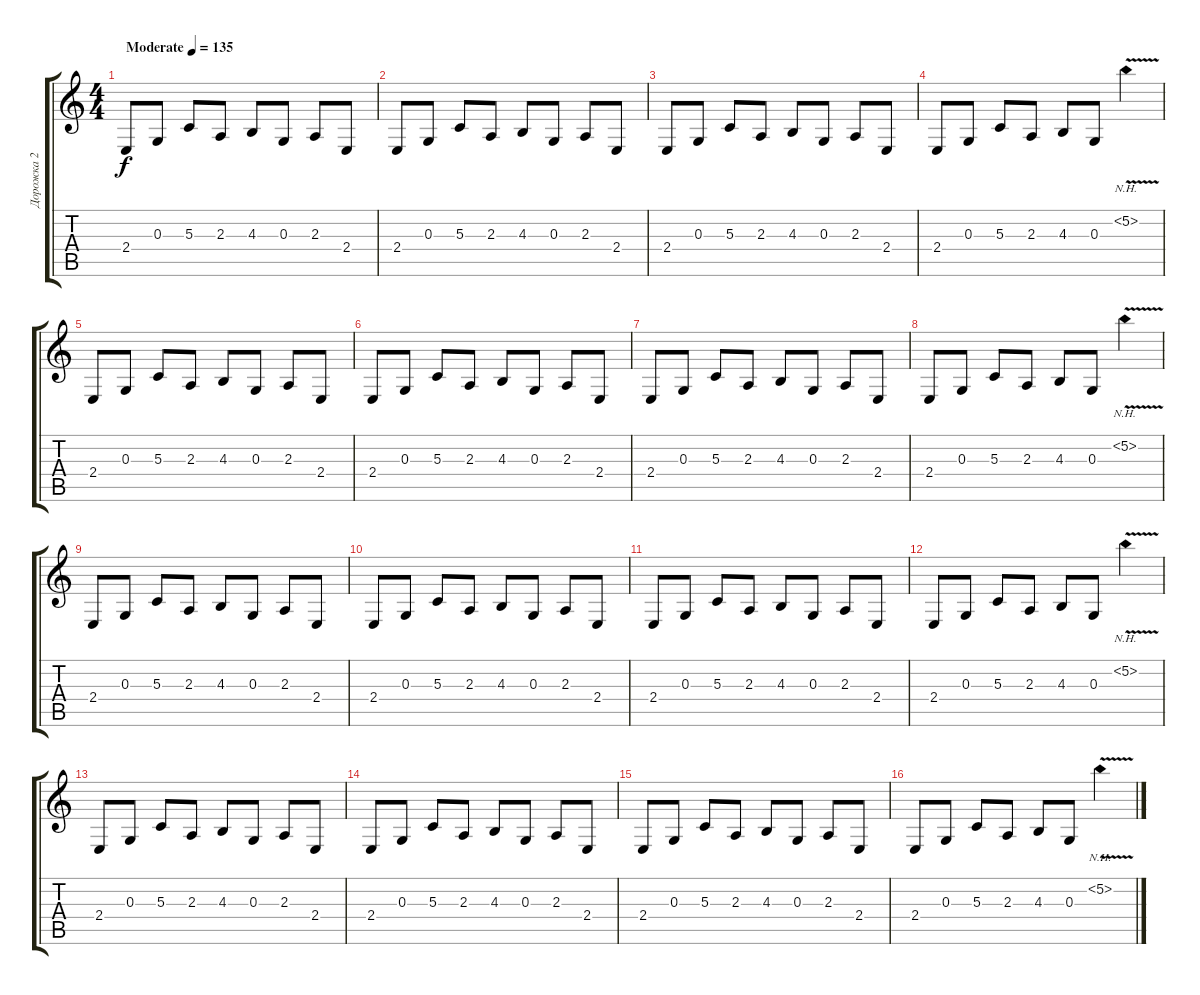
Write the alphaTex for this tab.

\track ("Дорожка 2" "Дорожка 2") {instrument stringensemble1}
\staff {score tabs}
\tuning (E4 B3 G3 D3 A2 E2) {hide}
\ts (4 4)
\tempo (135 "Moderate")
\clef g2
\ks c
2.4.8{dy f instrument stringensemble1} 0.3.8 5.3.8 2.3.8 4.3.8 0.3.8 2.3.8 2.4.8 |
2.4.8 0.3.8 5.3.8 2.3.8 4.3.8 0.3.8 2.3.8 2.4.8 |
2.4.8 0.3.8 5.3.8 2.3.8 4.3.8 0.3.8 2.3.8 2.4.8 |
2.4.8 0.3.8 5.3.8 2.3.8 4.3.8 0.3.8 5.2{nh v}.4 |
2.4.8 0.3.8 5.3.8 2.3.8 4.3.8 0.3.8 2.3.8 2.4.8 |
2.4.8 0.3.8 5.3.8 2.3.8 4.3.8 0.3.8 2.3.8 2.4.8 |
2.4.8 0.3.8 5.3.8 2.3.8 4.3.8 0.3.8 2.3.8 2.4.8 |
2.4.8 0.3.8 5.3.8 2.3.8 4.3.8 0.3.8 5.2{nh v}.4 |
2.4.8 0.3.8 5.3.8 2.3.8 4.3.8 0.3.8 2.3.8 2.4.8 |
2.4.8 0.3.8 5.3.8 2.3.8 4.3.8 0.3.8 2.3.8 2.4.8 |
2.4.8 0.3.8 5.3.8 2.3.8 4.3.8 0.3.8 2.3.8 2.4.8 |
2.4.8 0.3.8 5.3.8 2.3.8 4.3.8 0.3.8 5.2{nh v}.4 |
2.4.8 0.3.8 5.3.8 2.3.8 4.3.8 0.3.8 2.3.8 2.4.8 |
2.4.8 0.3.8 5.3.8 2.3.8 4.3.8 0.3.8 2.3.8 2.4.8 |
2.4.8 0.3.8 5.3.8 2.3.8 4.3.8 0.3.8 2.3.8 2.4.8 |
2.4.8 0.3.8 5.3.8 2.3.8 4.3.8 0.3.8 5.2{nh v}.4
